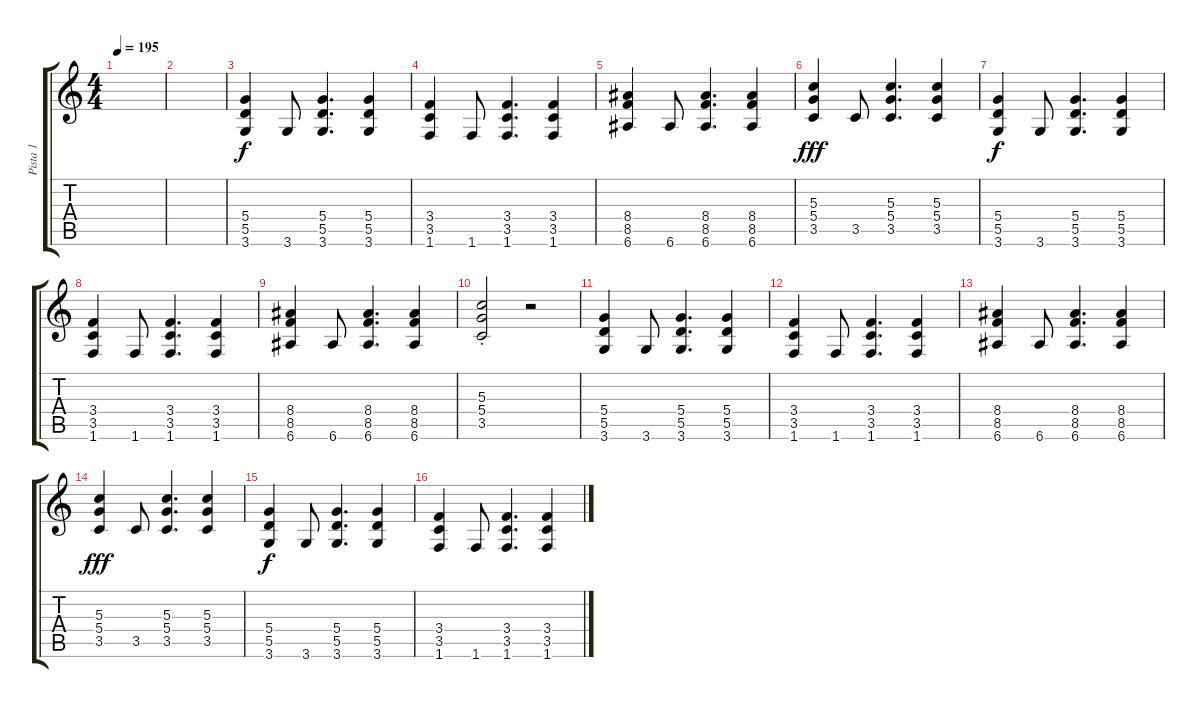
\track ("Pista 1" "Pista 1") {instrument distortionguitar}
\staff {score tabs}
\tuning (E4 B3 G3 D3 A2 E2) {hide}
\ts (4 4)
\tempo 195
\clef g2
\ks c
|
|
(5.4 5.5 3.6).4 3.6.8 (5.4 5.5 3.6).4{d} (5.4 5.5 3.6).4 |
(3.4 3.5 1.6).4 1.6.8 (3.4 3.5 1.6).4{d} (3.4 3.5 1.6).4 |
(8.4 8.5 6.6).4 6.6.8 (8.4 8.5 6.6).4{d} (8.4 8.5 6.6).4 |
(5.3 5.4 3.5).4{dy fff} 3.5.8 (5.3 5.4 3.5).4{d} (5.3 5.4 3.5).4 |
(5.4 5.5 3.6).4{dy f} 3.6.8 (5.4 5.5 3.6).4{d} (5.4 5.5 3.6).4 |
(3.4 3.5 1.6).4 1.6.8 (3.4 3.5 1.6).4{d} (3.4 3.5 1.6).4 |
(8.4 8.5 6.6).4 6.6.8 (8.4 8.5 6.6).4{d} (8.4 8.5 6.6).4 |
(5.3{st} 5.4{st} 3.5{st}).2 r.2 |
(5.4 5.5 3.6).4 3.6.8 (5.4 5.5 3.6).4{d} (5.4 5.5 3.6).4 |
(3.4 3.5 1.6).4 1.6.8 (3.4 3.5 1.6).4{d} (3.4 3.5 1.6).4 |
(8.4 8.5 6.6).4 6.6.8 (8.4 8.5 6.6).4{d} (8.4 8.5 6.6).4 |
(5.3 5.4 3.5).4{dy fff} 3.5.8 (5.3 5.4 3.5).4{d} (5.3 5.4 3.5).4 |
(5.4 5.5 3.6).4{dy f} 3.6.8 (5.4 5.5 3.6).4{d} (5.4 5.5 3.6).4 |
(3.4 3.5 1.6).4 1.6.8 (3.4 3.5 1.6).4{d} (3.4 3.5 1.6).4
